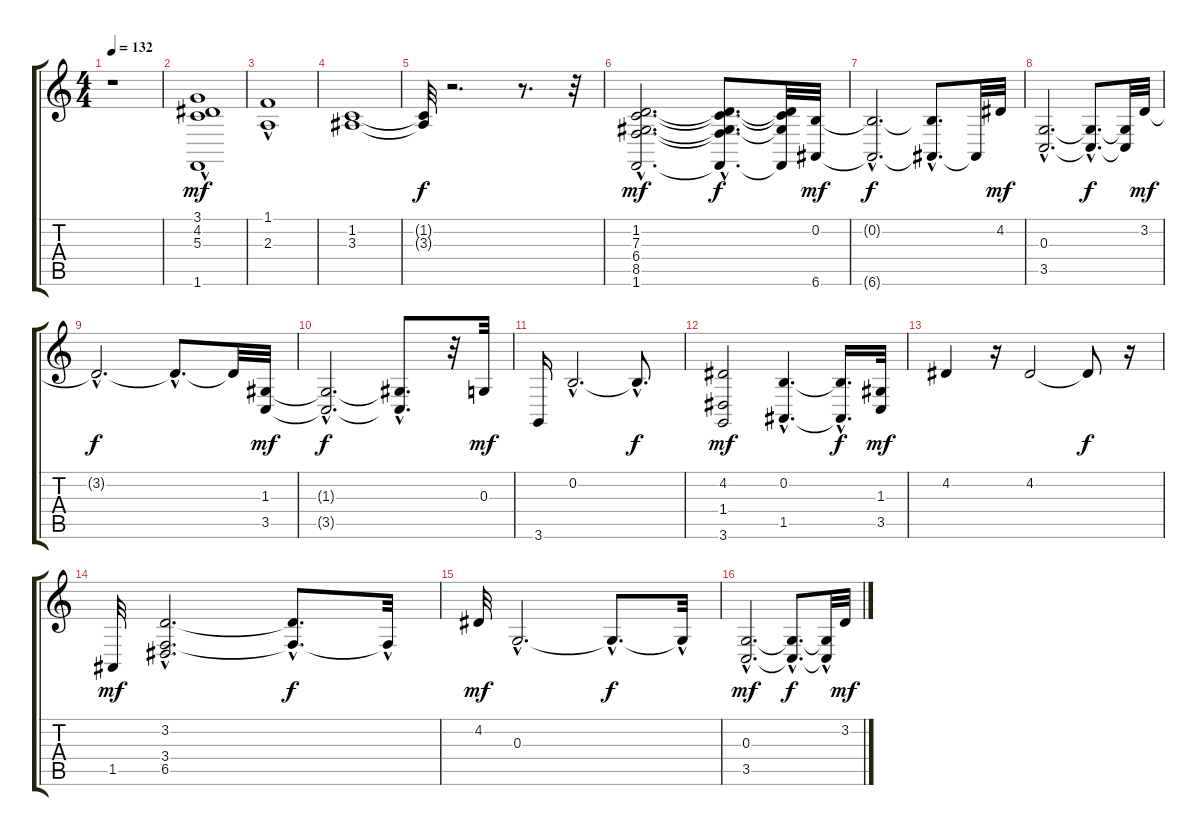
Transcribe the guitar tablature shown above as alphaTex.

\track "" {instrument choiraahs}
\staff {score tabs}
\tuning (E4 B3 G3 D3 A2 E2) {hide}
\ts (4 4)
\tempo 132
\clef g2
\ks c
r.1{dy mf instrument choiraahs} |
(3.1 4.2{hac} 5.3{hac} 1.6).1 |
(1.1 2.3{hac}).1 |
(1.2 3.3).1 |
(1.2{t} 3.3{t}).32{dy f} r.2{d} r.8{d} r.32 |
(1.2{hac} 7.3{hac} 6.4{hac} 8.5{hac} 1.6{hac}).2{d dy mf} (1.2{hac t} 7.3{hac t} 6.4{hac t} 8.5{t} 1.6{hac t}).8{d dy f} (1.2{t} 7.3{t} 6.4{t} 1.6{t}).32 (0.2 6.6).32{dy mf} |
(0.2{hac t} 6.6{hac t}).2{d dy f} (0.2{hac t} 6.6{hac t}).8{d} 6.6{t}.32 4.2.32{dy mf} |
(0.3{hac} 3.5{hac}).2{d} (0.3{hac t} 3.5{hac t}).8{d dy f} (0.3{t} 3.5{t}).32 3.2.32{dy mf} |
3.2{hac t}.2{d dy f} 3.2{hac t}.8{d} 3.2{t}.32 (1.3 3.5).32{dy mf} |
(1.3{hac t} 3.5{hac t}).2{d dy f} (1.3{hac t} 3.5{t}).8{d} r.32 0.3.32{dy mf} |
3.6.16 0.2{hac}.2{d} 0.2{hac t}.8{d dy f} |
(4.2 1.4 3.6).2{dy mf} (0.2{hac} 1.5{hac}).4{d} (0.2{hac t} 1.5{t}).16{d dy f} (1.3 3.5).32{dy mf} |
4.2.4 r.16 4.2.2 4.2{t}.8{dy f} r.16 |
1.5.32{dy mf} (3.2{hac} 3.4{hac} 6.5).2{d} (3.2{t} 3.4{hac t}).8{d dy f} 3.4{hac t}.32 |
4.2.32{dy mf} 0.3{hac}.2{d} 0.3{hac t}.8{d dy f} 0.3{hac t}.32 |
(0.3{hac} 3.5{hac}).2{d dy mf} (0.3{hac t} 3.5{hac t}).8{d dy f} (0.3{t} 3.5{hac t}).32 3.2.32{dy mf}
